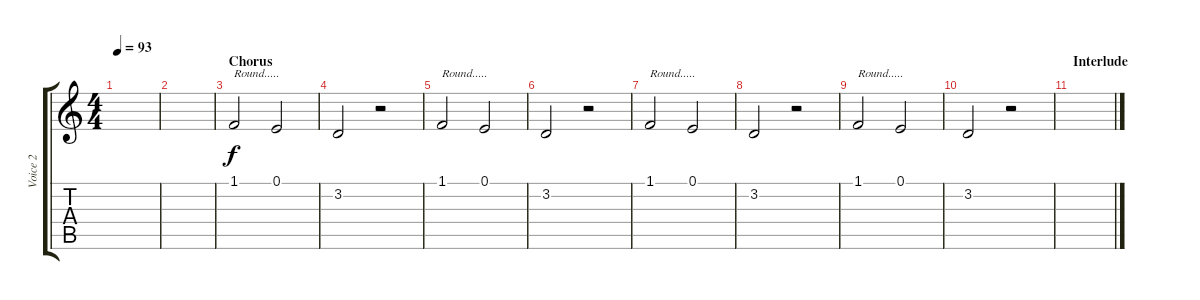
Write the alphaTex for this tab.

\track ("Voice 2" "Voice 2") {instrument brasssection}
\staff {score tabs}
\tuning (E4 B3 G3 D3 A2 E2) {hide}
\ts (4 4)
\tempo 93
\clef g2
\ks c
|
|
\section ("" "Chorus")
1.1.2{txt "Round....."} 0.1.2 |
3.2.2 r.2 |
1.1.2{txt "Round....."} 0.1.2 |
3.2.2 r.2 |
1.1.2{txt "Round....."} 0.1.2 |
3.2.2 r.2 |
1.1.2{txt "Round....."} 0.1.2 |
3.2.2 r.2 |
\section ("" "Interlude")
